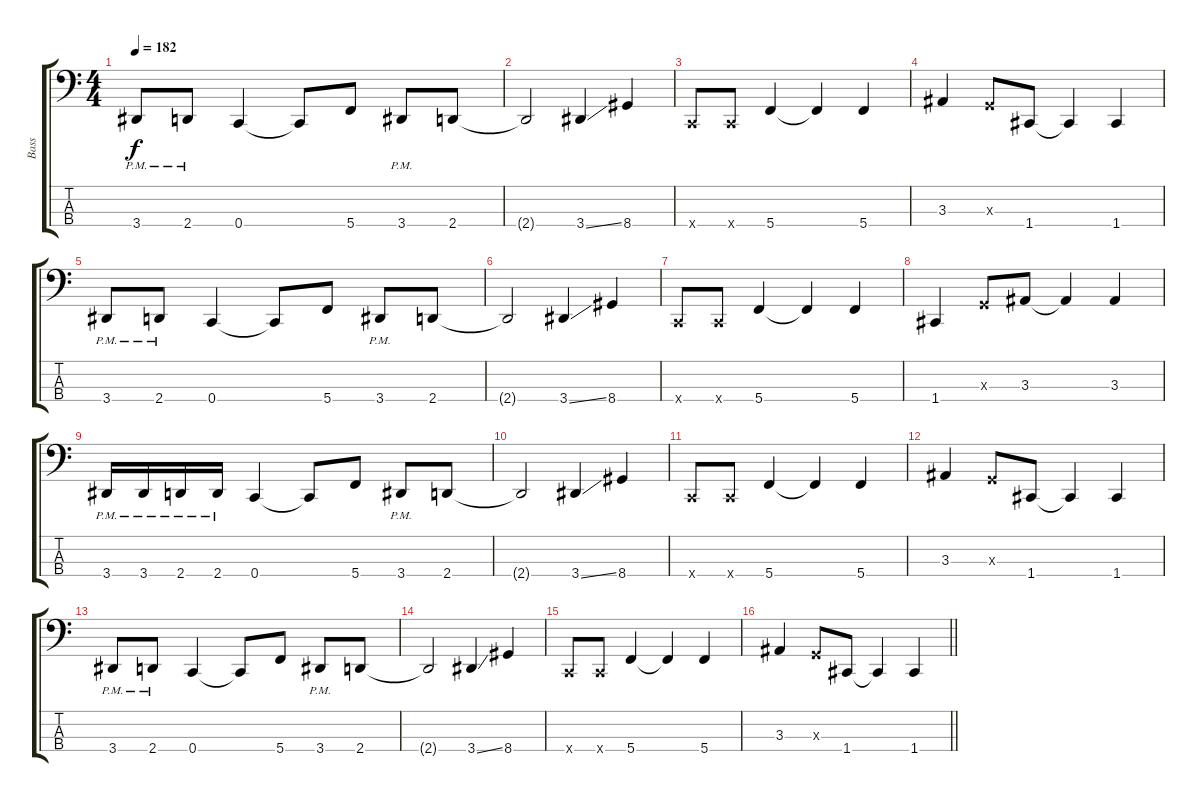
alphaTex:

\track ("Bass" "Bass") {instrument slapbass1}
\staff {score tabs}
\tuning (F2 C2 G1 C1) {hide}
\ts (4 4)
\tempo 182
\clef f4
\ks c
3.4{pm}.8{dy f} 2.4{pm}.8 0.4.4 0.4{t}.8 5.4.8 3.4{pm}.8 2.4.8 |
2.4{t}.2 3.4{ss}.4 8.4.4 |
0.4{x}.8 0.4{x}.8 5.4.4 5.4{t}.4 5.4.4 |
3.3.4 0.3{x}.8 1.4.8 1.4{t}.4 1.4.4 |
3.4{pm}.8 2.4{pm}.8 0.4.4 0.4{t}.8 5.4.8 3.4{pm}.8 2.4.8 |
2.4{t}.2 3.4{ss}.4 8.4.4 |
0.4{x}.8 0.4{x}.8 5.4.4 5.4{t}.4 5.4.4 |
1.4.4 0.3{x}.8 3.3.8 3.3{t}.4 3.3.4 |
3.4{pm}.16 3.4{pm}.16 2.4{pm}.16 2.4{pm}.16 0.4.4 0.4{t}.8 5.4.8 3.4{pm}.8 2.4.8 |
2.4{t}.2 3.4{ss}.4 8.4.4 |
0.4{x}.8 0.4{x}.8 5.4.4 5.4{t}.4 5.4.4 |
3.3.4 0.3{x}.8 1.4.8 1.4{t}.4 1.4.4 |
3.4{pm}.8 2.4{pm}.8 0.4.4 0.4{t}.8 5.4.8 3.4{pm}.8 2.4.8 |
2.4{t}.2 3.4{ss}.4 8.4.4 |
0.4{x}.8 0.4{x}.8 5.4.4 5.4{t}.4 5.4.4 |
\barLineRight lightlight
3.3.4 0.3{x}.8 1.4.8 1.4{t}.4 1.4.4
